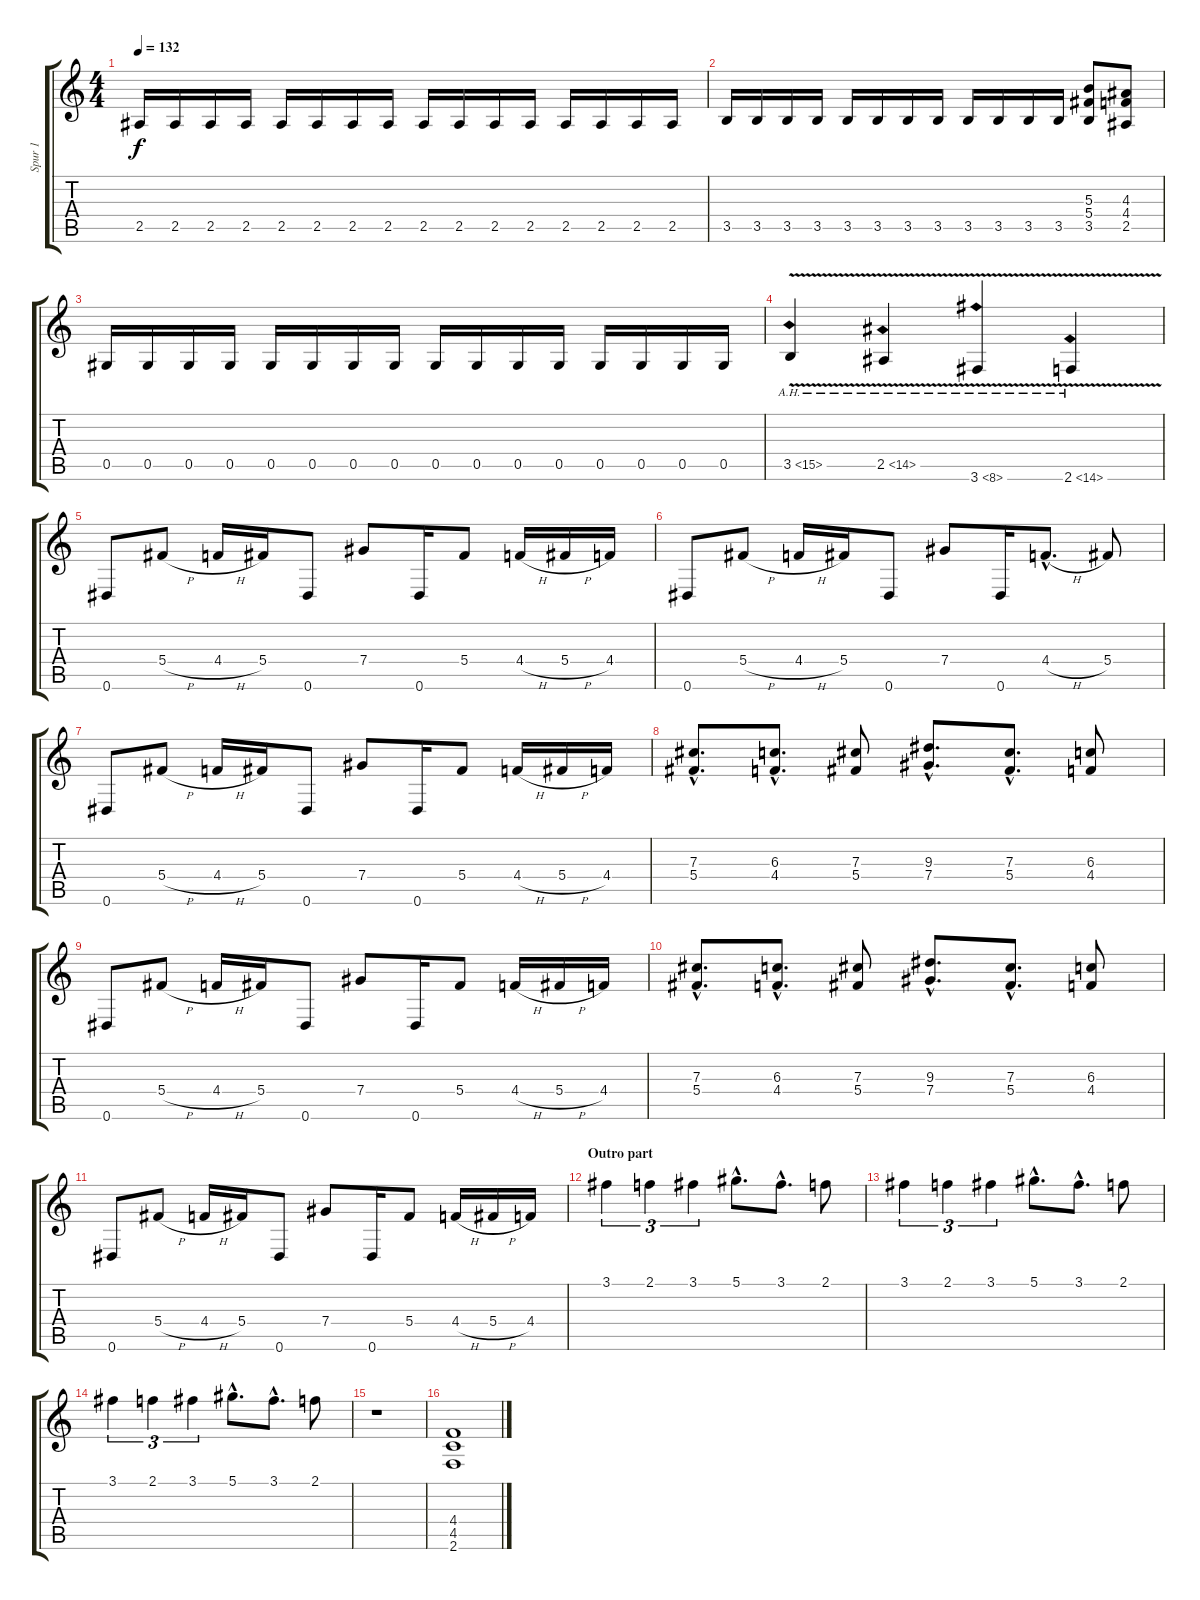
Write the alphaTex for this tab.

\track ("Spur 1" "Spur 1") {instrument distortionguitar}
\staff {score tabs}
\tuning (Eb4 Bb3 Gb3 Db3 Ab2 Eb2) {hide}
\ts (4 4)
\tempo 132
\clef g2
\ks c
2.5.16{dy f} 2.5.16 2.5.16 2.5.16 2.5.16 2.5.16 2.5.16 2.5.16 2.5.16 2.5.16 2.5.16 2.5.16 2.5.16 2.5.16 2.5.16 2.5.16 |
3.5.16 3.5.16 3.5.16 3.5.16 3.5.16 3.5.16 3.5.16 3.5.16 3.5.16 3.5.16 3.5.16 3.5.16 (5.3 5.4 3.5).8 (4.3 4.4 2.5).8 |
0.5.16 0.5.16 0.5.16 0.5.16 0.5.16 0.5.16 0.5.16 0.5.16 0.5.16 0.5.16 0.5.16 0.5.16 0.5.16 0.5.16 0.5.16 0.5.16 |
3.5{ah 12 v}.4 2.5{ah 12 v}.4 3.6{ah 5 v}.4 2.6{ah 12 v}.4 |
0.6.8 5.4{h}.8 4.4{h}.16 5.4.16 0.6.8 7.4.8 0.6.16 5.4.8 4.4{h}.16 5.4{h}.16 4.4.16 |
0.6.8 5.4{h}.8 4.4{h}.16 5.4.16 0.6.8 7.4.8 0.6.16 4.4{h hac}.8{d} 5.4.8 |
0.6.8 5.4{h}.8 4.4{h}.16 5.4.16 0.6.8 7.4.8 0.6.16 5.4.8 4.4{h}.16 5.4{h}.16 4.4.16 |
(7.3{hac} 5.4{hac}).8{d} (6.3{hac} 4.4{hac}).8{d} (7.3 5.4).8 (9.3{hac} 7.4{hac}).8{d} (7.3{hac} 5.4{hac}).8{d} (6.3 4.4).8 |
0.6.8 5.4{h}.8 4.4{h}.16 5.4.16 0.6.8 7.4.8 0.6.16 5.4.8 4.4{h}.16 5.4{h}.16 4.4.16 |
(7.3{hac} 5.4{hac}).8{d} (6.3{hac} 4.4{hac}).8{d} (7.3 5.4).8 (9.3{hac} 7.4{hac}).8{d} (7.3{hac} 5.4{hac}).8{d} (6.3 4.4).8 |
0.6.8 5.4{h}.8 4.4{h}.16 5.4.16 0.6.8 7.4.8 0.6.16 5.4.8 4.4{h}.16 5.4{h}.16 4.4.16 |
\section ("" "Outro part")
3.1.4{tu (3 2)} 2.1.4{tu (3 2)} 3.1.4{tu (3 2)} 5.1{hac}.8{d} 3.1{hac}.8{d} 2.1.8 |
3.1.4{tu (3 2)} 2.1.4{tu (3 2)} 3.1.4{tu (3 2)} 5.1{hac}.8{d} 3.1{hac}.8{d} 2.1.8 |
3.1.4{tu (3 2)} 2.1.4{tu (3 2)} 3.1.4{tu (3 2)} 5.1{hac}.8{d} 3.1{hac}.8{d} 2.1.8 |
r.1 |
(4.4 4.5 2.6).1
